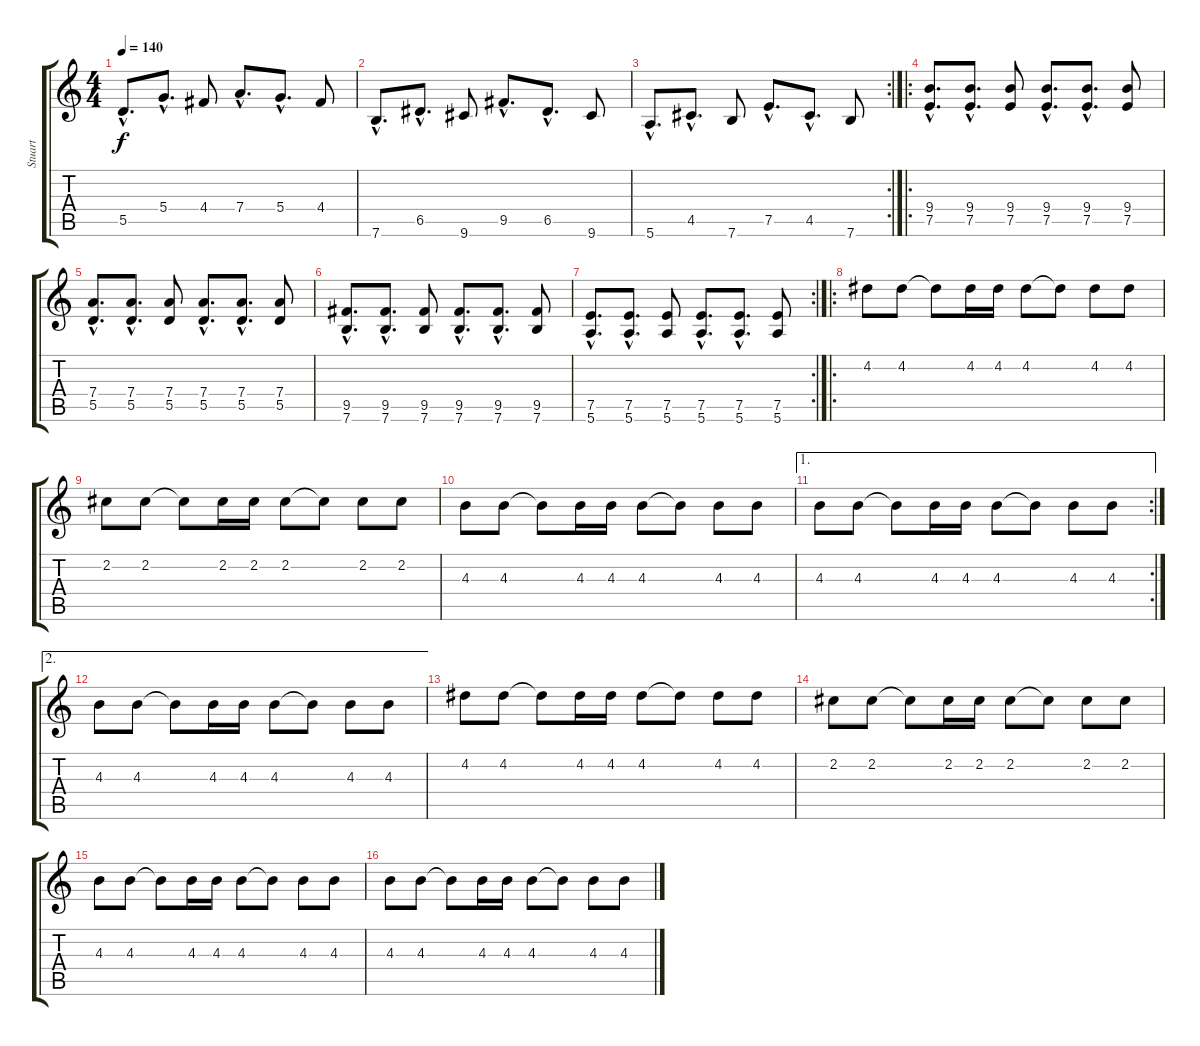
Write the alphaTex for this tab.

\track ("Stuart" "Stuart") {instrument overdrivenguitar}
\staff {score tabs}
\tuning (E4 B3 G3 D3 A2 E2) {hide}
\ts (4 4)
\tempo 140
\clef g2
\ks c
5.5{hac}.8{d dy f} 5.4{hac}.8{d} 4.4.8 7.4{hac}.8{d} 5.4{hac}.8{d} 4.4.8 |
7.6{hac}.8{d} 6.5{hac}.8{d} 9.6.8 9.5{hac}.8{d} 6.5{hac}.8{d} 9.6.8 |
\rc 2
5.6{hac}.8{d} 4.5{hac}.8{d} 7.6.8 7.5{hac}.8{d} 4.5{hac}.8{d} 7.6.8 |
\ro
(9.4{hac} 7.5{hac}).8{d} (9.4{hac} 7.5{hac}).8{d} (9.4 7.5).8 (9.4{hac} 7.5{hac}).8{d} (9.4{hac} 7.5{hac}).8{d} (9.4 7.5).8 |
(7.4{hac} 5.5{hac}).8{d} (7.4{hac} 5.5{hac}).8{d} (7.4 5.5).8 (7.4{hac} 5.5{hac}).8{d} (7.4{hac} 5.5{hac}).8{d} (7.4 5.5).8 |
(9.5{hac} 7.6{hac}).8{d} (9.5{hac} 7.6{hac}).8{d} (9.5 7.6).8 (9.5{hac} 7.6{hac}).8{d} (9.5{hac} 7.6{hac}).8{d} (9.5 7.6).8 |
\rc 2
(7.5{hac} 5.6{hac}).8{d} (7.5{hac} 5.6{hac}).8{d} (7.5 5.6).8 (7.5{hac} 5.6{hac}).8{d} (7.5{hac} 5.6{hac}).8{d} (7.5 5.6).8 |
\ro
4.2.8 4.2.8 4.2{t}.8 4.2.16 4.2.16 4.2.8 4.2{t}.8 4.2.8 4.2.8 |
2.2.8 2.2.8 2.2{t}.8 2.2.16 2.2.16 2.2.8 2.2{t}.8 2.2.8 2.2.8 |
4.3.8 4.3.8 4.3{t}.8 4.3.16 4.3.16 4.3.8 4.3{t}.8 4.3.8 4.3.8 |
\ae 1
\rc 2
4.3.8 4.3.8 4.3{t}.8 4.3.16 4.3.16 4.3.8 4.3{t}.8 4.3.8 4.3.8 |
\ae 2
4.3.8 4.3.8 4.3{t}.8 4.3.16 4.3.16 4.3.8 4.3{t}.8 4.3.8 4.3.8 |
4.2.8 4.2.8 4.2{t}.8 4.2.16 4.2.16 4.2.8 4.2{t}.8 4.2.8 4.2.8 |
2.2.8 2.2.8 2.2{t}.8 2.2.16 2.2.16 2.2.8 2.2{t}.8 2.2.8 2.2.8 |
4.3.8 4.3.8 4.3{t}.8 4.3.16 4.3.16 4.3.8 4.3{t}.8 4.3.8 4.3.8 |
4.3.8 4.3.8 4.3{t}.8 4.3.16 4.3.16 4.3.8 4.3{t}.8 4.3.8 4.3.8
